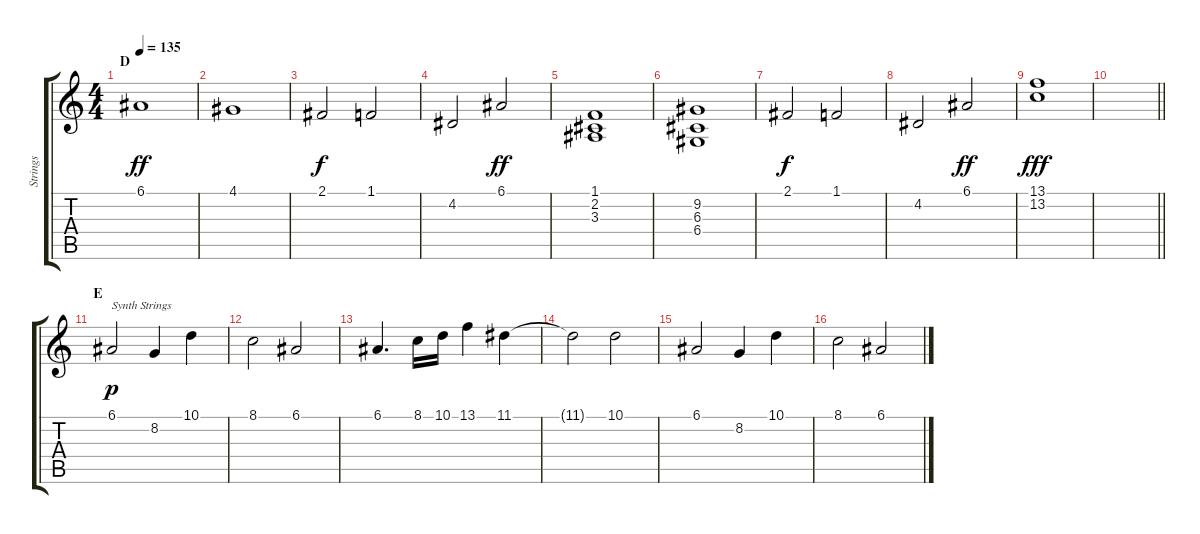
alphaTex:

\track ("Strings" "Strings") {instrument stringensemble1}
\staff {score tabs}
\tuning (E4 B3 G3 D3 A2 E2) {hide}
\ts (4 4)
\section ("" "D")
\tempo 135
\clef g2
\ks c
6.1.1{dy ff} |
4.1.1 |
2.1.2{dy f} 1.1.2 |
4.2.2 6.1.2{dy ff} |
(1.1 2.2 3.3).1 |
(9.2 6.3 6.4).1 |
2.1.2{dy f} 1.1.2 |
4.2.2 6.1.2{dy ff} |
(13.1 13.2).1{dy fff} |
\barLineRight lightlight
|
\section ("" "E")
6.1.2{txt "Synth Strings" dy p} 8.2.4 10.1.4 |
8.1.2 6.1.2 |
6.1.4{d} 8.1.16 10.1.16 13.1.4 11.1.4 |
11.1{t}.2 10.1.2 |
6.1.2 8.2.4 10.1.4 |
8.1.2 6.1.2
